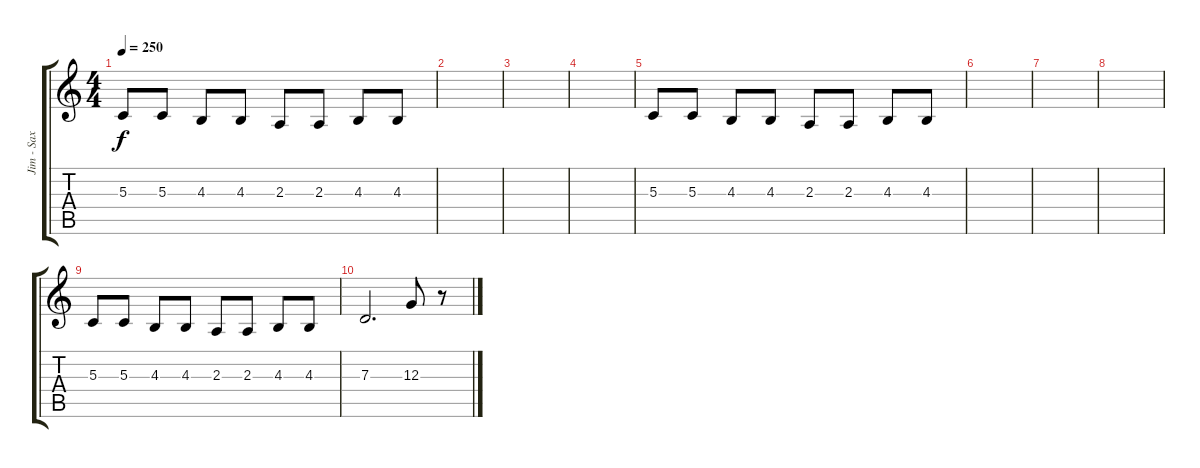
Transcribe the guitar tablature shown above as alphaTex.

\track ("Jim - Sax" "Jim - Sax") {instrument tenorsax}
\staff {score tabs}
\tuning (E4 B3 G3 D3 A2 E2) {hide}
\ts (4 4)
\tempo 250
\clef g2
\ks c
5.3.8{dy f} 5.3.8 4.3.8 4.3.8 2.3.8 2.3.8 4.3.8 4.3.8 |
|
|
|
5.3.8 5.3.8 4.3.8 4.3.8 2.3.8 2.3.8 4.3.8 4.3.8 |
|
|
|
5.3.8 5.3.8 4.3.8 4.3.8 2.3.8 2.3.8 4.3.8 4.3.8 |
7.3.2{d} 12.3.8 r.8
